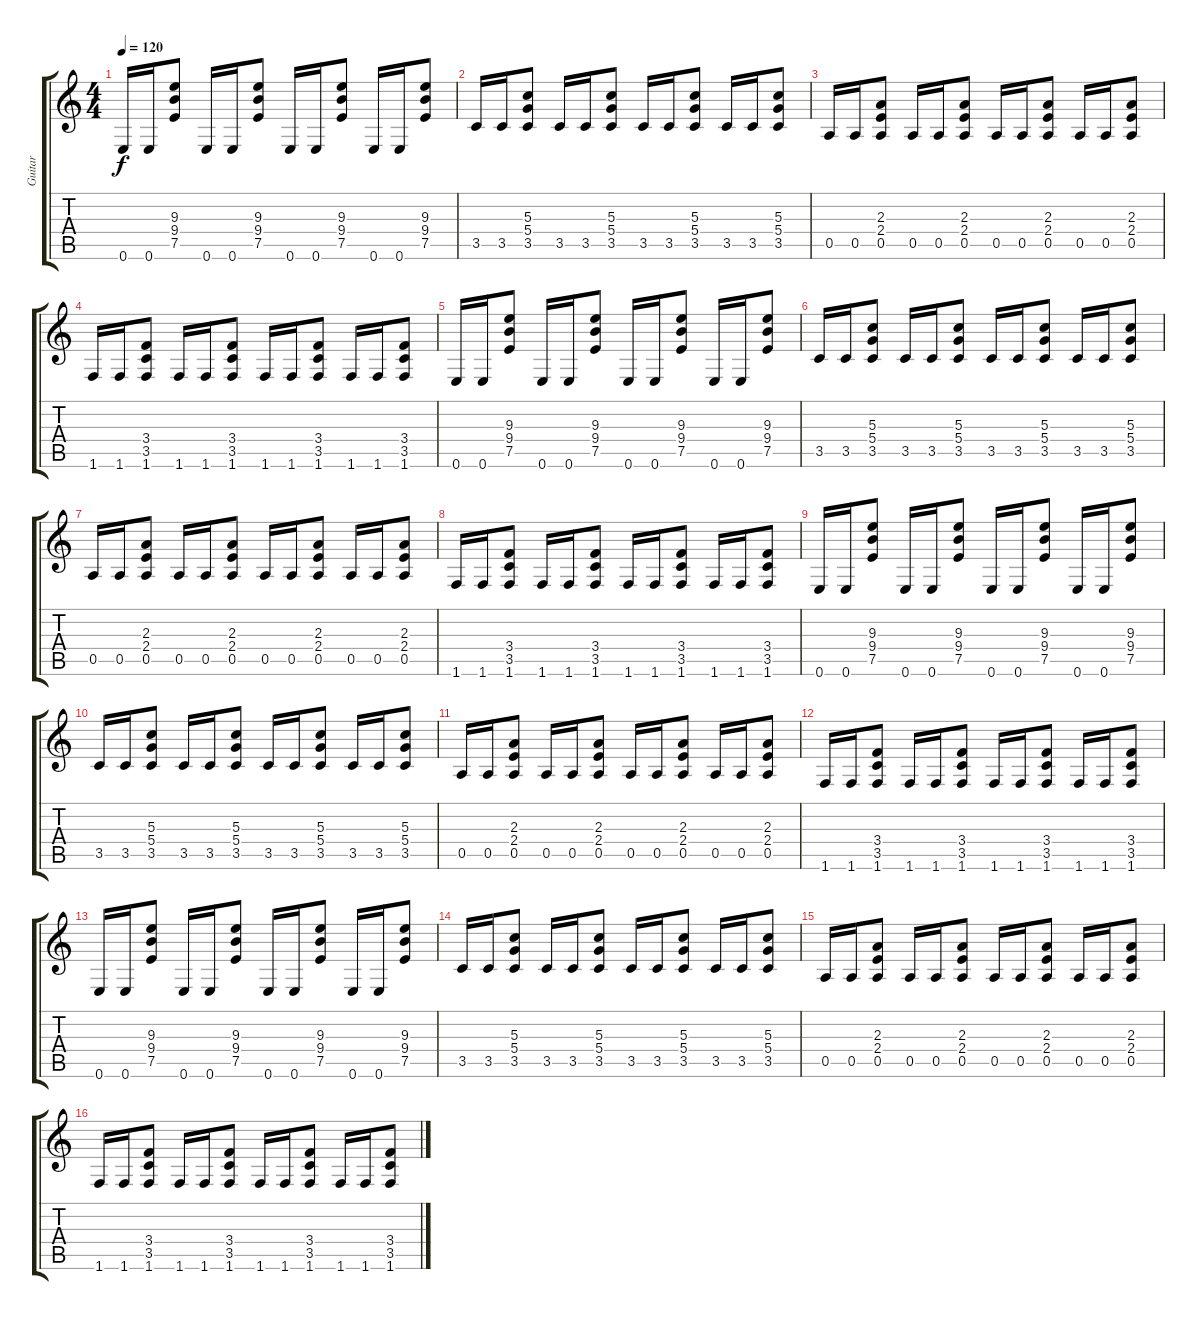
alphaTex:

\track ("Guitar" "Guitar") {instrument overdrivenguitar}
\staff {score tabs}
\tuning (E4 B3 G3 D3 A2 E2) {hide}
\ts (4 4)
\tempo 120
\clef g2
\ks c
0.6.16{dy f} 0.6.16 (9.3 9.4 7.5).8 0.6.16 0.6.16 (9.3 9.4 7.5).8 0.6.16 0.6.16 (9.3 9.4 7.5).8 0.6.16 0.6.16 (9.3 9.4 7.5).8 |
3.5.16 3.5.16 (5.3 5.4 3.5).8 3.5.16 3.5.16 (5.3 5.4 3.5).8 3.5.16 3.5.16 (5.3 5.4 3.5).8 3.5.16 3.5.16 (5.3 5.4 3.5).8 |
0.5.16 0.5.16 (2.3 2.4 0.5).8 0.5.16 0.5.16 (2.3 2.4 0.5).8 0.5.16 0.5.16 (2.3 2.4 0.5).8 0.5.16 0.5.16 (2.3 2.4 0.5).8 |
1.6.16 1.6.16 (3.4 3.5 1.6).8 1.6.16 1.6.16 (3.4 3.5 1.6).8 1.6.16 1.6.16 (3.4 3.5 1.6).8 1.6.16 1.6.16 (3.4 3.5 1.6).8 |
0.6.16 0.6.16 (9.3 9.4 7.5).8 0.6.16 0.6.16 (9.3 9.4 7.5).8 0.6.16 0.6.16 (9.3 9.4 7.5).8 0.6.16 0.6.16 (9.3 9.4 7.5).8 |
3.5.16 3.5.16 (5.3 5.4 3.5).8 3.5.16 3.5.16 (5.3 5.4 3.5).8 3.5.16 3.5.16 (5.3 5.4 3.5).8 3.5.16 3.5.16 (5.3 5.4 3.5).8 |
0.5.16 0.5.16 (2.3 2.4 0.5).8 0.5.16 0.5.16 (2.3 2.4 0.5).8 0.5.16 0.5.16 (2.3 2.4 0.5).8 0.5.16 0.5.16 (2.3 2.4 0.5).8 |
1.6.16 1.6.16 (3.4 3.5 1.6).8 1.6.16 1.6.16 (3.4 3.5 1.6).8 1.6.16 1.6.16 (3.4 3.5 1.6).8 1.6.16 1.6.16 (3.4 3.5 1.6).8 |
0.6.16 0.6.16 (9.3 9.4 7.5).8 0.6.16 0.6.16 (9.3 9.4 7.5).8 0.6.16 0.6.16 (9.3 9.4 7.5).8 0.6.16 0.6.16 (9.3 9.4 7.5).8 |
3.5.16 3.5.16 (5.3 5.4 3.5).8 3.5.16 3.5.16 (5.3 5.4 3.5).8 3.5.16 3.5.16 (5.3 5.4 3.5).8 3.5.16 3.5.16 (5.3 5.4 3.5).8 |
0.5.16 0.5.16 (2.3 2.4 0.5).8 0.5.16 0.5.16 (2.3 2.4 0.5).8 0.5.16 0.5.16 (2.3 2.4 0.5).8 0.5.16 0.5.16 (2.3 2.4 0.5).8 |
1.6.16 1.6.16 (3.4 3.5 1.6).8 1.6.16 1.6.16 (3.4 3.5 1.6).8 1.6.16 1.6.16 (3.4 3.5 1.6).8 1.6.16 1.6.16 (3.4 3.5 1.6).8 |
0.6.16 0.6.16 (9.3 9.4 7.5).8 0.6.16 0.6.16 (9.3 9.4 7.5).8 0.6.16 0.6.16 (9.3 9.4 7.5).8 0.6.16 0.6.16 (9.3 9.4 7.5).8 |
3.5.16 3.5.16 (5.3 5.4 3.5).8 3.5.16 3.5.16 (5.3 5.4 3.5).8 3.5.16 3.5.16 (5.3 5.4 3.5).8 3.5.16 3.5.16 (5.3 5.4 3.5).8 |
0.5.16 0.5.16 (2.3 2.4 0.5).8 0.5.16 0.5.16 (2.3 2.4 0.5).8 0.5.16 0.5.16 (2.3 2.4 0.5).8 0.5.16 0.5.16 (2.3 2.4 0.5).8 |
1.6.16 1.6.16 (3.4 3.5 1.6).8 1.6.16 1.6.16 (3.4 3.5 1.6).8 1.6.16 1.6.16 (3.4 3.5 1.6).8 1.6.16 1.6.16 (3.4 3.5 1.6).8
